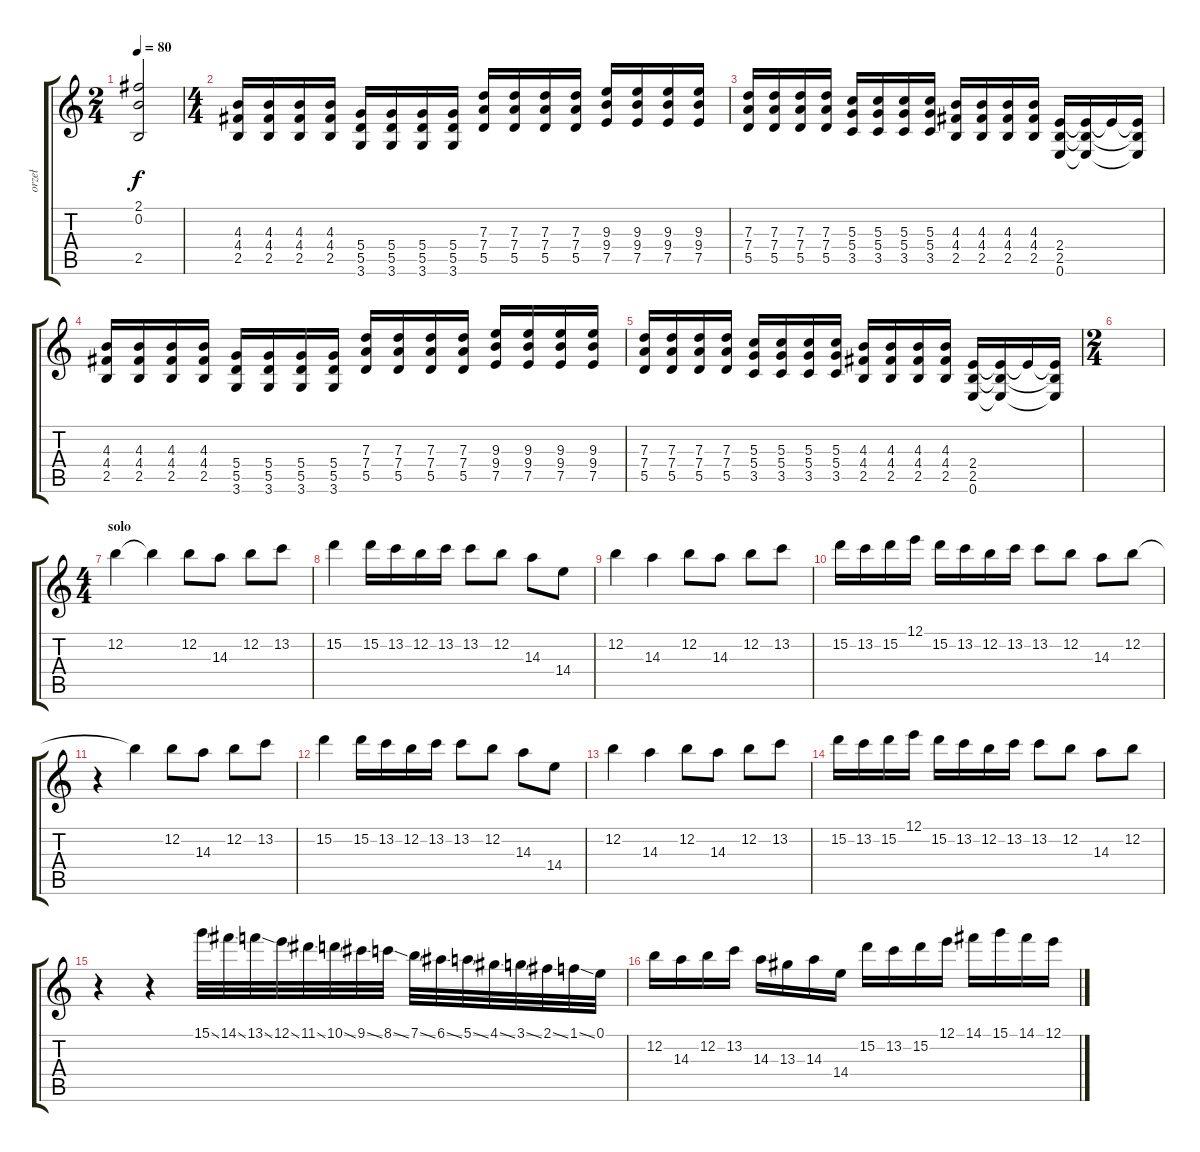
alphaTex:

\track ("orzeł" "orzeł") {instrument overdrivenguitar}
\staff {score tabs}
\tuning (E4 B3 G3 D3 A2 E2) {hide}
\ts (2 4)
\tempo 80
\clef g2
\ks c
(2.1{t} 0.2{t} 2.5{t}).2{dy f} |
\ts (4 4)
(4.3 4.4 2.5).16 (4.3 4.4 2.5).16 (4.3 4.4 2.5).16 (4.3 4.4 2.5).16 (5.4 5.5 3.6).16 (5.4 5.5 3.6).16 (5.4 5.5 3.6).16 (5.4 5.5 3.6).16 (7.3 7.4 5.5).16 (7.3 7.4 5.5).16 (7.3 7.4 5.5).16 (7.3 7.4 5.5).16 (9.3 9.4 7.5).16 (9.3 9.4 7.5).16 (9.3 9.4 7.5).16 (9.3 9.4 7.5).16 |
(7.3 7.4 5.5).16 (7.3 7.4 5.5).16 (7.3 7.4 5.5).16 (7.3 7.4 5.5).16 (5.3 5.4 3.5).16 (5.3 5.4 3.5).16 (5.3 5.4 3.5).16 (5.3 5.4 3.5).16 (4.3 4.4 2.5).16 (4.3 4.4 2.5).16 (4.3 4.4 2.5).16 (4.3 4.4 2.5).16 (2.4 2.5 0.6).16 (2.4{t} 2.5{t} 0.6{t}).16 2.4{t}.16 (2.4{t} 2.5{t} 0.6{t}).16 |
(4.3 4.4 2.5).16 (4.3 4.4 2.5).16 (4.3 4.4 2.5).16 (4.3 4.4 2.5).16 (5.4 5.5 3.6).16 (5.4 5.5 3.6).16 (5.4 5.5 3.6).16 (5.4 5.5 3.6).16 (7.3 7.4 5.5).16 (7.3 7.4 5.5).16 (7.3 7.4 5.5).16 (7.3 7.4 5.5).16 (9.3 9.4 7.5).16 (9.3 9.4 7.5).16 (9.3 9.4 7.5).16 (9.3 9.4 7.5).16 |
(7.3 7.4 5.5).16 (7.3 7.4 5.5).16 (7.3 7.4 5.5).16 (7.3 7.4 5.5).16 (5.3 5.4 3.5).16 (5.3 5.4 3.5).16 (5.3 5.4 3.5).16 (5.3 5.4 3.5).16 (4.3 4.4 2.5).16 (4.3 4.4 2.5).16 (4.3 4.4 2.5).16 (4.3 4.4 2.5).16 (2.4 2.5 0.6).16 (2.4{t} 2.5{t} 0.6{t}).16 2.4{t}.16 (2.4{t} 2.5{t} 0.6{t}).16 |
\ts (2 4)
|
\ts (4 4)
\section ("" "solo")
12.2.4 12.2{t}.4 12.2.8 14.3.8 12.2.8 13.2.8 |
15.2.4 15.2.16 13.2.16 12.2.16 13.2.16 13.2.8 12.2.8 14.3.8 14.4.8 |
12.2.4 14.3.4 12.2.8 14.3.8 12.2.8 13.2.8 |
15.2.16 13.2.16 15.2.16 12.1.16 15.2.16 13.2.16 12.2.16 13.2.16 13.2.8 12.2.8 14.3.8 12.2.8 |
r.4 12.2{t}.4 12.2.8 14.3.8 12.2.8 13.2.8 |
15.2.4 15.2.16 13.2.16 12.2.16 13.2.16 13.2.8 12.2.8 14.3.8 14.4.8 |
12.2.4 14.3.4 12.2.8 14.3.8 12.2.8 13.2.8 |
15.2.16 13.2.16 15.2.16 12.1.16 15.2.16 13.2.16 12.2.16 13.2.16 13.2.8 12.2.8 14.3.8 12.2.8 |
r.4 r.4 15.1{ss}.32 14.1{ss}.32 13.1{ss}.32 12.1{ss}.32 11.1{ss}.32 10.1{ss}.32 9.1{ss}.32 8.1{ss}.32 7.1{ss}.32 6.1{ss}.32 5.1{ss}.32 4.1{ss}.32 3.1{ss}.32 2.1{ss}.32 1.1{ss}.32 0.1.32 |
12.2.16 14.3.16 12.2.16 13.2.16 14.3.16 13.3.16 14.3.16 14.4.16 15.2.16 13.2.16 15.2.16 12.1.16 14.1.16 15.1.16 14.1.16 12.1.16
